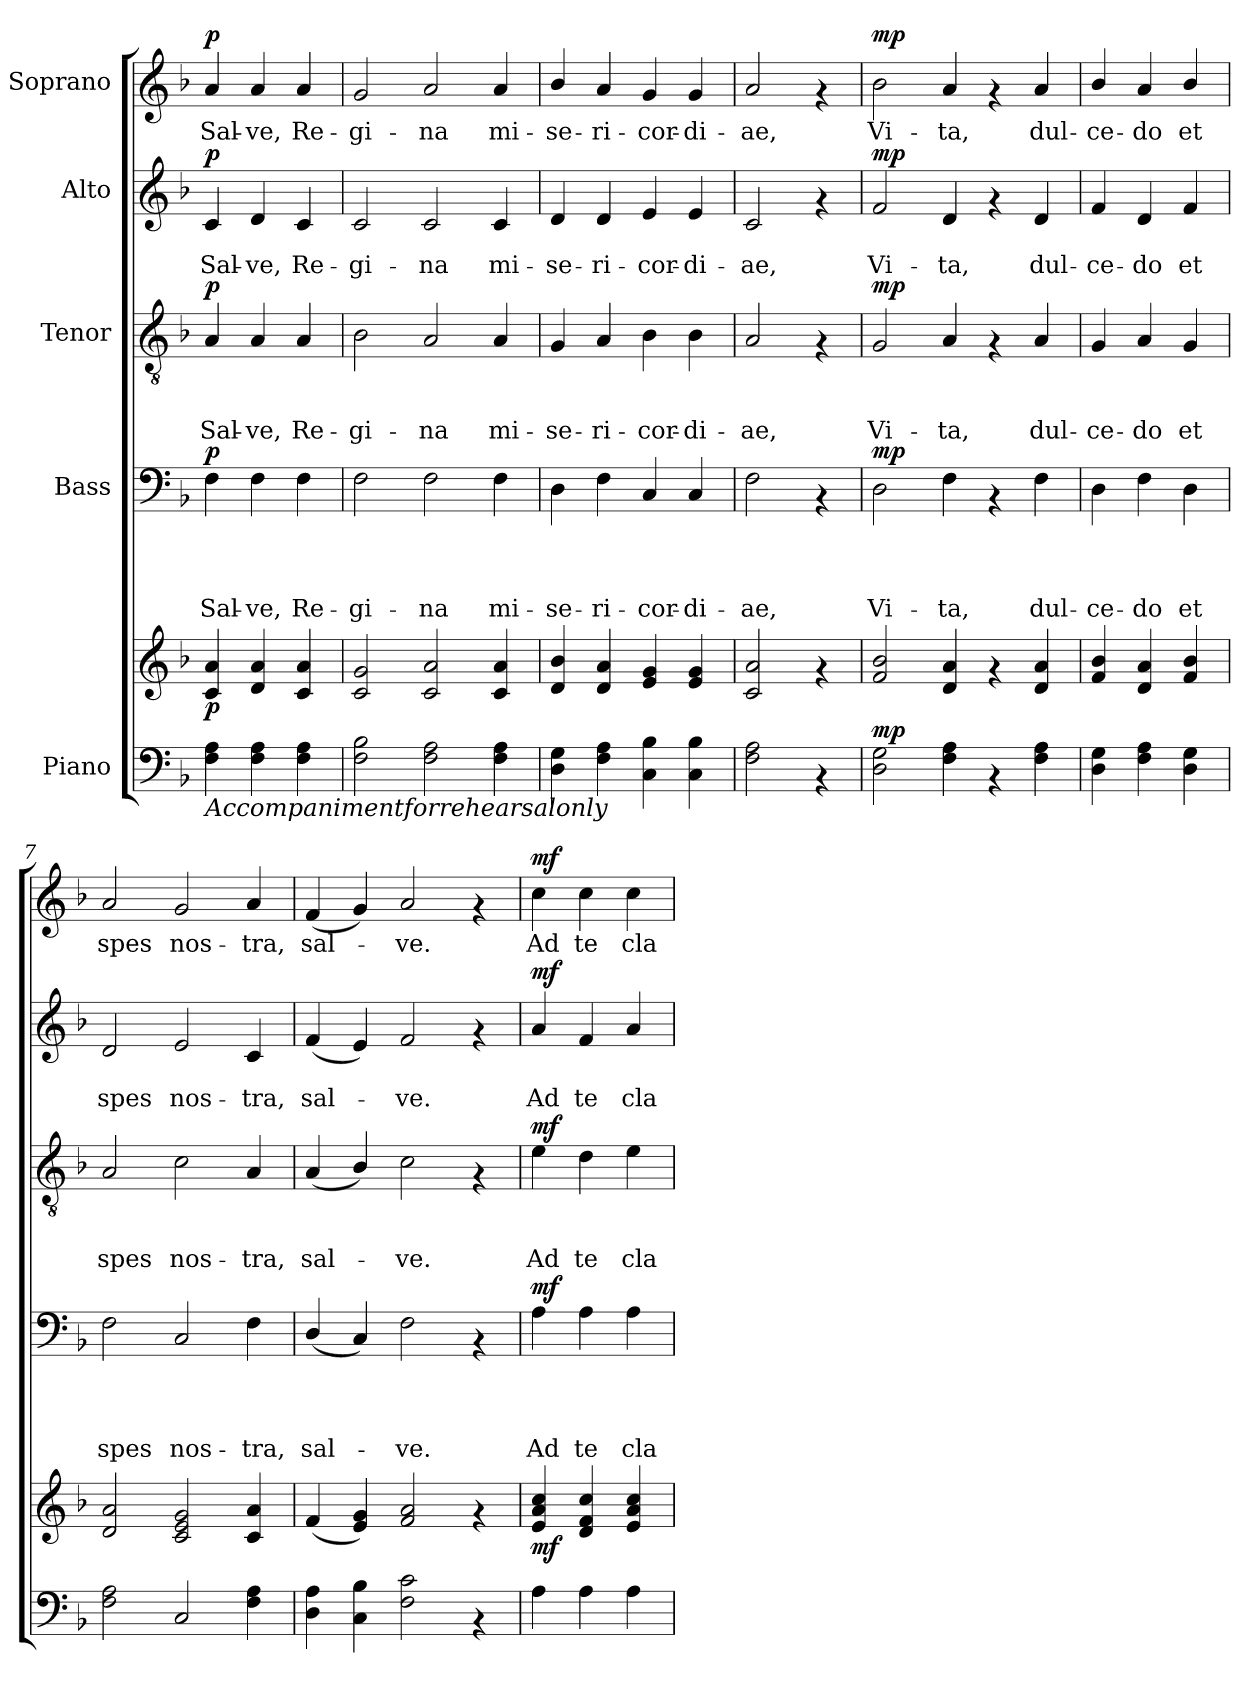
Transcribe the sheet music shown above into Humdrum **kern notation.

**kern	**kern	**dynam	**kern	**text	**text	**text	**text	**dynam	**kern	**text	**text	**text	**dynam	**kern	**text	**text	**dynam	**kern	**text	**dynam
*part5	*part5	*part5	*part4	*part4	*part4	*part4	*part4	*part4	*part3	*part3	*part3	*part3	*part3	*part2	*part2	*part2	*part2	*part1	*part1	*part1
*staff6	*staff5	*staff5/6	*staff4	*staff4	*staff4	*staff4	*staff4	*staff4	*staff3	*staff3	*staff3	*staff3	*staff3	*staff2	*staff2	*staff2	*staff2	*staff1	*staff1	*staff1
*I"Piano	*	*	*I"Bass	*	*	*	*	*	*I"Tenor	*	*	*	*	*I"Alto	*	*	*	*I"Soprano	*	*
!!LO:PB:g=z
*clefF4	*clefG2	*	*clefF4	*	*	*	*	*	*clefGv2	*	*	*	*	*clefG2	*	*	*	*clefG2	*	*
*k[b-]	*k[b-]	*	*k[b-]	*	*	*	*	*	*k[b-]	*	*	*	*	*k[b-]	*	*	*	*k[b-]	*	*
*F:	*F:	*	*F:	*	*	*	*	*	*F:	*	*	*	*	*F:	*	*	*	*F:	*	*
=1	=1	=1	=1	=1	=1	=1	=1	=1	=1	=1	=1	=1	=1	=1	=1	=1	=1	=1	=1	=1
!LO:TX:b:i:t=Accompanimentforrehearsalonly	!	!	!	!	!	!	!	!	!	!	!	!	!	!	!	!	!	!	!	!
!	!	!LO:DY:b	!	!	!	!	!LO:LY:b	!LO:DY:a	!	!	!	!LO:LY:b	!LO:DY:a	!	!	!LO:LY:b	!LO:DY:a	!	!LO:LY:b	!LO:DY:a
4F\ 4A\	4c/ 4a/	p	4F\	.	.	.	Sal-	p	4A/	.	.	Sal-	p	4c/	.	Sal-	p	4a/	Sal-	p
!	!	!	!	!	!	!	!LO:LY:b	!	!	!	!	!LO:LY:b	!	!	!	!LO:LY:b	!	!	!LO:LY:b	!
4F\ 4A\	4d/ 4a/	.	4F\	.	.	.	-ve,	.	4A/	.	.	-ve,	.	4d/	.	-ve,	.	4a/	-ve,	.
!	!	!	!	!	!	!	!LO:LY:b	!	!	!	!	!LO:LY:b	!	!	!	!LO:LY:b	!	!	!LO:LY:b	!
4F\ 4A\	4c/ 4a/	.	4F\	.	.	.	Re-	.	4A/	.	.	Re-	.	4c/	.	Re-	.	4a/	Re-	.
=2	=2	=2	=2	=2	=2	=2	=2	=2	=2	=2	=2	=2	=2	=2	=2	=2	=2	=2	=2	=2
!	!	!	!	!	!	!	!LO:LY:b	!	!	!	!	!LO:LY:b	!	!	!	!LO:LY:b	!	!	!LO:LY:b	!
2F\ 2B-\	2c/ 2g/	.	2F\	.	.	.	-gi-	.	2B-\	.	.	-gi-	.	2c/	.	-gi-	.	2g/	-gi-	.
!	!	!	!	!	!	!	!LO:LY:b	!	!	!	!	!LO:LY:b	!	!	!	!LO:LY:b	!	!	!LO:LY:b	!
2F\ 2A\	2c/ 2a/	.	2F\	.	.	.	-na	.	2A/	.	.	-na	.	2c/	.	-na	.	2a/	-na	.
!	!	!	!	!	!	!	!LO:LY:b	!	!	!	!	!LO:LY:b	!	!	!	!LO:LY:b	!	!	!LO:LY:b	!
4F\ 4A\	4c/ 4a/	.	4F\	.	.	.	mi-	.	4A/	.	.	mi-	.	4c/	.	mi-	.	4a/	mi-	.
=3	=3	=3	=3	=3	=3	=3	=3	=3	=3	=3	=3	=3	=3	=3	=3	=3	=3	=3	=3	=3
!	!	!	!	!	!	!	!LO:LY:b	!	!	!	!	!LO:LY:b	!	!	!	!LO:LY:b	!	!	!LO:LY:b	!
4D\ 4G\	4d/ 4b-/	.	4D\	.	.	.	-se-	.	4G/	.	.	-se-	.	4d/	.	-se-	.	4b-/	-se-	.
!	!	!	!	!	!	!	!LO:LY:b	!	!	!	!	!LO:LY:b	!	!	!	!LO:LY:b	!	!	!LO:LY:b	!
4F\ 4A\	4d/ 4a/	.	4F\	.	.	.	-ri-	.	4A/	.	.	-ri-	.	4d/	.	-ri-	.	4a/	-ri-	.
!	!	!	!	!	!	!	!LO:LY:b	!	!	!	!	!LO:LY:b	!	!	!	!LO:LY:b	!	!	!LO:LY:b	!
4C\ 4B-\	4e/ 4g/	.	4C/	.	.	.	-cor-	.	4B-\	.	.	-cor-	.	4e/	.	-cor-	.	4g/	-cor-	.
!	!	!	!	!	!	!	!LO:LY:b	!	!	!	!	!LO:LY:b	!	!	!	!LO:LY:b	!	!	!LO:LY:b	!
4C\ 4B-\	4e/ 4g/	.	4C/	.	.	.	-di-	.	4B-\	.	.	-di-	.	4e/	.	-di-	.	4g/	-di-	.
=4	=4	=4	=4	=4	=4	=4	=4	=4	=4	=4	=4	=4	=4	=4	=4	=4	=4	=4	=4	=4
!	!	!	!	!	!	!	!LO:LY:b	!	!	!	!	!LO:LY:b	!	!	!	!LO:LY:b	!	!	!LO:LY:b	!
2F\ 2A\	2c/ 2a/	.	2F\	.	.	.	-ae,	.	2A/	.	.	-ae,	.	2c/	.	-ae,	.	2a/	-ae,	.
4rAA	4rf	.	4rAA	.	.	.	.	.	4rF	.	.	.	.	4rf	.	.	.	4rf	.	.
!!LO:PB:g=z
=5	=5	=5	=5	=5	=5	=5	=5	=5	=5	=5	=5	=5	=5	=5	=5	=5	=5	=5	=5	=5
!	!	!LO:DY:a=2	!	!	!	!	!LO:LY:b	!LO:DY:a	!	!	!	!LO:LY:b	!LO:DY:a	!	!	!LO:LY:b	!LO:DY:a	!	!LO:LY:b	!LO:DY:a
2D\ 2G\	2f/ 2b-/	mp	2D\	.	.	.	Vi-	mp	2G/	.	.	Vi-	mp	2f/	.	Vi-	mp	2b-\	Vi-	mp
!	!	!	!	!	!	!	!LO:LY:b	!	!	!	!	!LO:LY:b	!	!	!	!LO:LY:b	!	!	!LO:LY:b	!
4F\ 4A\	4d/ 4a/	.	4F\	.	.	.	-ta,	.	4A/	.	.	-ta,	.	4d/	.	-ta,	.	4a/	-ta,	.
4rAA	4rf	.	4rAA	.	.	.	.	.	4rF	.	.	.	.	4rf	.	.	.	4rf	.	.
!	!	!	!	!	!	!	!LO:LY:b	!	!	!	!	!LO:LY:b	!	!	!	!LO:LY:b	!	!	!LO:LY:b	!
4F\ 4A\	4d/ 4a/	.	4F\	.	.	.	dul-	.	4A/	.	.	dul-	.	4d/	.	dul-	.	4a/	dul-	.
=6	=6	=6	=6	=6	=6	=6	=6	=6	=6	=6	=6	=6	=6	=6	=6	=6	=6	=6	=6	=6
!	!	!	!	!	!	!	!LO:LY:b	!	!	!	!	!LO:LY:b	!	!	!	!LO:LY:b	!	!	!LO:LY:b	!
4D\ 4G\	4f/ 4b-/	.	4D\	.	.	.	-ce-	.	4G/	.	.	-ce-	.	4f/	.	-ce-	.	4b-/	-ce-	.
!	!	!	!	!	!	!	!LO:LY:b	!	!	!	!	!LO:LY:b	!	!	!	!LO:LY:b	!	!	!LO:LY:b	!
4F\ 4A\	4d/ 4a/	.	4F\	.	.	.	-do	.	4A/	.	.	-do	.	4d/	.	-do	.	4a/	-do	.
!	!	!	!	!	!	!	!LO:LY:b	!	!	!	!	!LO:LY:b	!	!	!	!LO:LY:b	!	!	!LO:LY:b	!
4D\ 4G\	4f/ 4b-/	.	4D\	.	.	.	et	.	4G/	.	.	et	.	4f/	.	et	.	4b-/	et	.
=7	=7	=7	=7	=7	=7	=7	=7	=7	=7	=7	=7	=7	=7	=7	=7	=7	=7	=7	=7	=7
!	!	!	!	!	!	!	!LO:LY:b	!	!	!	!	!LO:LY:b	!	!	!	!LO:LY:b	!	!	!LO:LY:b	!
2F\ 2A\	2d/ 2a/	.	2F\	.	.	.	spes	.	2A/	.	.	spes	.	2d/	.	spes	.	2a/	spes	.
!	!	!	!	!	!	!	!LO:LY:b	!	!	!	!	!LO:LY:b	!	!	!	!LO:LY:b	!	!	!LO:LY:b	!
2C/	2c/ 2e/ 2g/	.	2C/	.	.	.	nos-	.	2c\	.	.	nos-	.	2e/	.	nos-	.	2g/	nos-	.
!	!	!	!	!	!	!	!LO:LY:b	!	!	!	!	!LO:LY:b	!	!	!	!LO:LY:b	!	!	!LO:LY:b	!
4F\ 4A\	4c/ 4a/	.	4F\	.	.	.	-tra,	.	4A/	.	.	-tra,	.	4c/	.	-tra,	.	4a/	-tra,	.
=8	=8	=8	=8	=8	=8	=8	=8	=8	=8	=8	=8	=8	=8	=8	=8	=8	=8	=8	=8	=8
!	!	!	!	!	!	!	!LO:LY:b	!	!	!	!	!LO:LY:b	!	!	!	!LO:LY:b	!	!	!LO:LY:b	!
4D\ 4A\	(<4f/	.	(<4D/	.	.	.	sal-	.	(<4A/	.	.	sal-	.	(<4f/	.	sal-	.	(<4f/	sal-	.
4C\ 4B-\	4e/ 4g/)	.	4C/)	.	.	.	.	.	4B-/)	.	.	.	.	4e/)	.	.	.	4g/)	.	.
!	!	!	!	!	!	!	!LO:LY:b	!	!	!	!	!LO:LY:b	!	!	!	!LO:LY:b	!	!	!LO:LY:b	!
2F\ 2c\	2f/ 2a/	.	2F\	.	.	.	-ve.	.	2c\	.	.	-ve.	.	2f/	.	-ve.	.	2a/	-ve.	.
4rAA	4rf	.	4rAA	.	.	.	.	.	4rF	.	.	.	.	4rf	.	.	.	4rf	.	.
!!LO:PB:g=z
=9	=9	=9	=9	=9	=9	=9	=9	=9	=9	=9	=9	=9	=9	=9	=9	=9	=9	=9	=9	=9
!	!	!LO:DY:b	!	!	!	!	!LO:LY:b	!LO:DY:a	!	!	!	!LO:LY:b	!LO:DY:a	!	!	!LO:LY:b	!LO:DY:a	!	!LO:LY:b	!LO:DY:a
4A\	4e/ 4a/ 4cc/	mf	4A\	.	.	.	Ad	mf	4e\	.	.	Ad	mf	4a/	.	Ad	mf	4cc\	Ad	mf
!	!	!	!	!	!	!	!LO:LY:b	!	!	!	!	!LO:LY:b	!	!	!	!LO:LY:b	!	!	!LO:LY:b	!
4A\	4d/ 4f/ 4cc/	.	4A\	.	.	.	te	.	4d\	.	.	te	.	4f/	.	te	.	4cc\	te	.
!	!	!	!	!	!	!	!LO:LY:b	!	!	!	!	!LO:LY:b	!	!	!	!LO:LY:b	!	!	!LO:LY:b	!
4A\	4e/ 4a/ 4cc/	.	4A\	.	.	.	cla-	.	4e\	.	.	cla-	.	4a/	.	cla-	.	4cc\	cla-	.
=	=	=	=	=	=	=	=	=	=	=	=	=	=	=	=	=	=	=	=	=
*-	*-	*-	*-	*-	*-	*-	*-	*-	*-	*-	*-	*-	*-	*-	*-	*-	*-	*-	*-	*-
